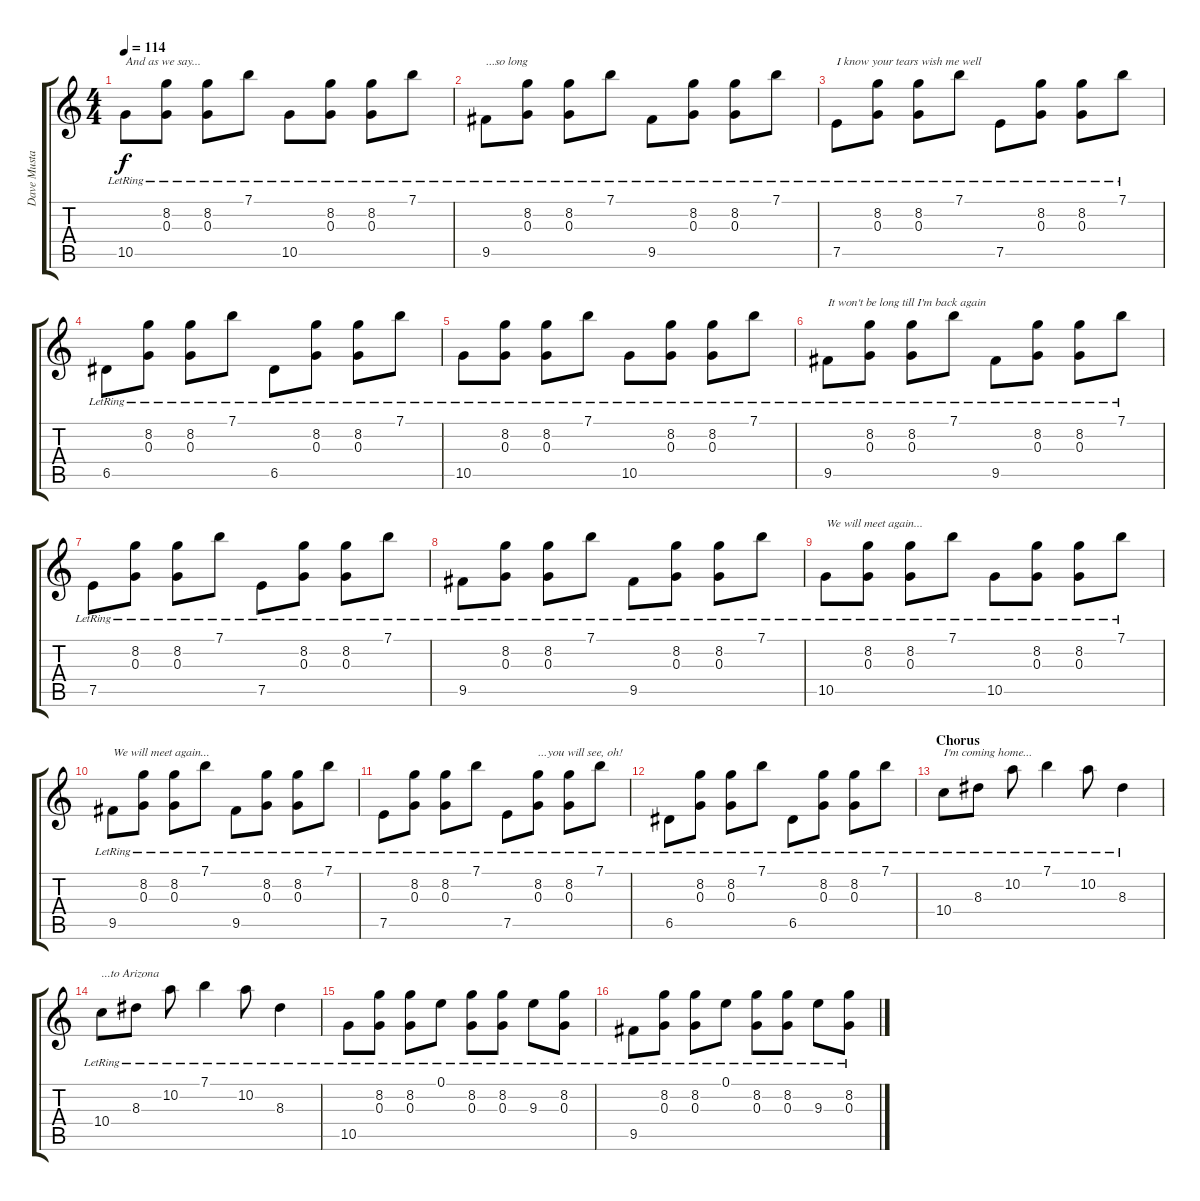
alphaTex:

\track ("Dave Mustaine 12 String" "Dave Musta") {instrument acousticguitarsteel}
\staff {score tabs}
\tuning (E4 B3 G3 D3 A2 E2) {hide}
\ts (4 4)
\tempo 114
\clef g2
\ks c
10.5{lr}.8{txt "And as we say..." dy f} (8.2{lr} 0.3{lr}).8 (8.2{lr} 0.3{lr}).8 7.1{lr}.8 10.5{lr}.8 (8.2{lr} 0.3{lr}).8 (8.2{lr} 0.3{lr}).8 7.1{lr}.8 |
9.5{lr}.8{txt "...so long"} (8.2{lr} 0.3{lr}).8 (8.2{lr} 0.3{lr}).8 7.1{lr}.8 9.5{lr}.8 (8.2{lr} 0.3{lr}).8 (8.2{lr} 0.3{lr}).8 7.1{lr}.8 |
7.5{lr}.8{txt "I know your tears wish me well"} (8.2{lr} 0.3{lr}).8 (8.2{lr} 0.3{lr}).8 7.1{lr}.8 7.5{lr}.8 (8.2{lr} 0.3{lr}).8 (8.2{lr} 0.3{lr}).8 7.1{lr}.8 |
6.5{lr}.8 (8.2{lr} 0.3{lr}).8 (8.2{lr} 0.3{lr}).8 7.1{lr}.8 6.5{lr}.8 (8.2{lr} 0.3{lr}).8 (8.2{lr} 0.3{lr}).8 7.1{lr}.8 |
10.5{lr}.8 (8.2{lr} 0.3{lr}).8 (8.2{lr} 0.3{lr}).8 7.1{lr}.8 10.5{lr}.8 (8.2{lr} 0.3{lr}).8 (8.2{lr} 0.3{lr}).8 7.1{lr}.8 |
9.5{lr}.8{txt "It won't be long till I'm back again"} (8.2{lr} 0.3{lr}).8 (8.2{lr} 0.3{lr}).8 7.1{lr}.8 9.5{lr}.8 (8.2{lr} 0.3{lr}).8 (8.2{lr} 0.3{lr}).8 7.1{lr}.8 |
7.5{lr}.8 (8.2{lr} 0.3{lr}).8 (8.2{lr} 0.3{lr}).8 7.1{lr}.8 7.5{lr}.8 (8.2{lr} 0.3{lr}).8 (8.2{lr} 0.3{lr}).8 7.1{lr}.8 |
9.5{lr}.8 (8.2{lr} 0.3{lr}).8 (8.2{lr} 0.3{lr}).8 7.1{lr}.8 9.5{lr}.8 (8.2{lr} 0.3{lr}).8 (8.2{lr} 0.3{lr}).8 7.1{lr}.8 |
10.5{lr}.8{txt "We will meet again..."} (8.2{lr} 0.3{lr}).8 (8.2{lr} 0.3{lr}).8 7.1{lr}.8 10.5{lr}.8 (8.2{lr} 0.3{lr}).8 (8.2{lr} 0.3{lr}).8 7.1{lr}.8 |
9.5{lr}.8{txt "We will meet again..."} (8.2{lr} 0.3{lr}).8 (8.2{lr} 0.3{lr}).8 7.1{lr}.8 9.5{lr}.8 (8.2{lr} 0.3{lr}).8 (8.2{lr} 0.3{lr}).8 7.1{lr}.8 |
7.5{lr}.8 (8.2{lr} 0.3{lr}).8 (8.2{lr} 0.3{lr}).8 7.1{lr}.8 7.5{lr}.8 (8.2{lr} 0.3{lr}).8{txt "...you will see, oh!"} (8.2{lr} 0.3{lr}).8 7.1{lr}.8 |
6.5{lr}.8 (8.2{lr} 0.3{lr}).8 (8.2{lr} 0.3{lr}).8 7.1{lr}.8 6.5{lr}.8 (8.2{lr} 0.3{lr}).8 (8.2{lr} 0.3{lr}).8 7.1{lr}.8 |
\section ("" "Chorus")
10.4{lr}.8{txt "I'm coming home..." volume 13} 8.3{lr}.8 10.2{lr}.8 7.1{lr}.4 10.2{lr}.8 8.3{lr}.4 |
10.4{lr}.8{txt "...to Arizona"} 8.3{lr}.8 10.2{lr}.8 7.1{lr}.4 10.2{lr}.8 8.3{lr}.4 |
10.5{lr}.8 (8.2{lr} 0.3{lr}).8 (8.2{lr} 0.3{lr}).8 0.1{lr}.8 (8.2{lr} 0.3{lr}).8 (8.2{lr} 0.3{lr}).8 9.3{lr}.8 (8.2{lr} 0.3{lr}).8 |
9.5{lr}.8 (8.2{lr} 0.3{lr}).8 (8.2{lr} 0.3{lr}).8 0.1{lr}.8 (8.2{lr} 0.3{lr}).8 (8.2{lr} 0.3{lr}).8 9.3{lr}.8 (8.2{lr} 0.3{lr}).8
